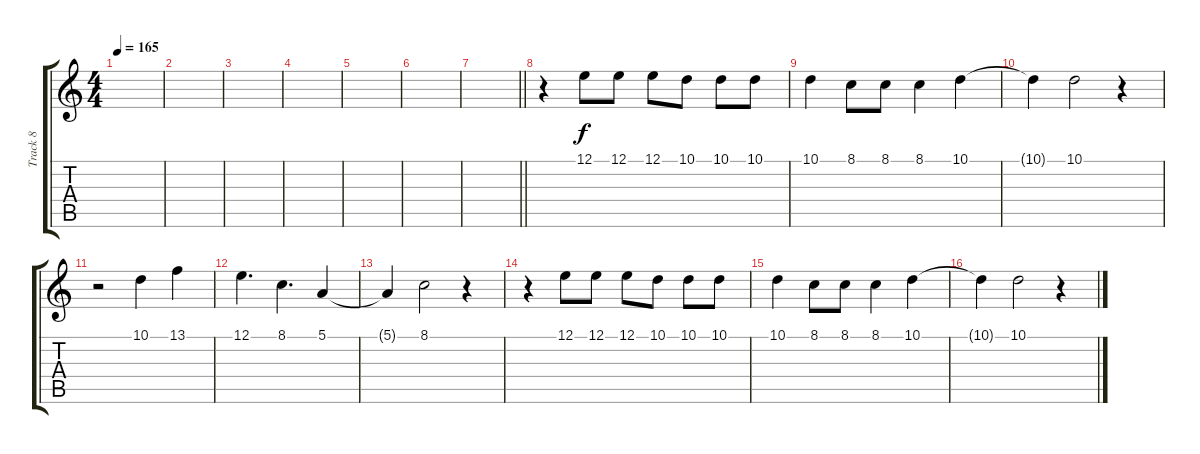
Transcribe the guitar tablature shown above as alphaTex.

\track ("Track 8" "Track 8") {instrument voiceoohs}
\staff {score tabs}
\tuning (E4 B3 G3 D3 A2 E2) {hide}
\ts (4 4)
\tempo 165
\clef g2
\ks c
|
|
|
|
|
|
\barLineRight lightlight
|
r.4 12.1.8 12.1.8 12.1.8 10.1.8 10.1.8 10.1.8 |
10.1.4 8.1.8 8.1.8 8.1.4 10.1.4 |
10.1{t}.4 10.1.2 r.4 |
r.2 10.1.4 13.1.4 |
12.1.4{d} 8.1.4{d} 5.1.4 |
5.1{t}.4 8.1.2 r.4 |
r.4 12.1.8 12.1.8 12.1.8 10.1.8 10.1.8 10.1.8 |
10.1.4 8.1.8 8.1.8 8.1.4 10.1.4 |
10.1{t}.4 10.1.2 r.4
